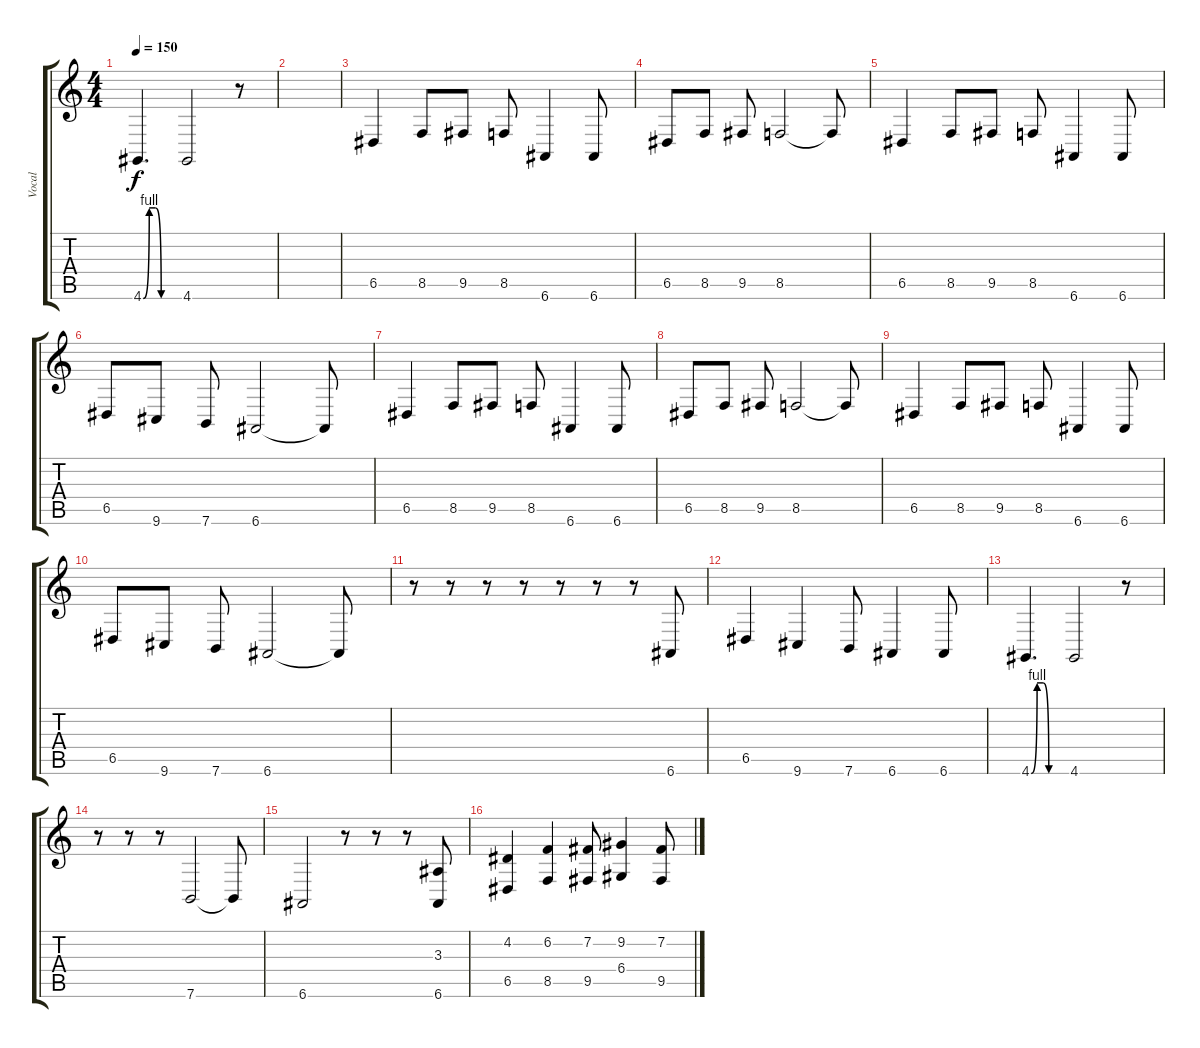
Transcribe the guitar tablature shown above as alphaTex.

\track ("Vocal" "Vocal") {instrument altosax}
\staff {score tabs}
\tuning (E4 B3 G3 D3 A2 E2) {hide}
\ts (4 4)
\tempo 150
\clef g2
\ks c
4.6{be (custom 0 0 10 4 20 4 30 0 60 0)}.4{d dy f} 4.6.2 r.8 |
|
6.5.4 8.5.8 9.5.8 8.5.8 6.6.4 6.6.8 |
6.5.8 8.5.8 9.5.8 8.5.2 8.5{t}.8 |
6.5.4 8.5.8 9.5.8 8.5.8 6.6.4 6.6.8 |
6.5.8 9.6.8 7.6.8 6.6.2 6.6{t}.8 |
6.5.4 8.5.8 9.5.8 8.5.8 6.6.4 6.6.8 |
6.5.8 8.5.8 9.5.8 8.5.2 8.5{t}.8 |
6.5.4 8.5.8 9.5.8 8.5.8 6.6.4 6.6.8 |
6.5.8 9.6.8 7.6.8 6.6.2 6.6{t}.8 |
r.8 r.8 r.8 r.8 r.8 r.8 r.8 6.6.8 |
6.5.4 9.6.4 7.6.8 6.6.4 6.6.8 |
4.6{be (custom 0 0 10 4 20 4 30 0 60 0)}.4{d} 4.6.2 r.8 |
r.8 r.8 r.8 7.6.2 7.6{t}.8 |
6.6.2 r.8 r.8 r.8 (3.3 6.6).8 |
(4.2 6.5).4 (6.2 8.5).4 (7.2 9.5).8 (9.2 6.4).4 (7.2 9.5).8
